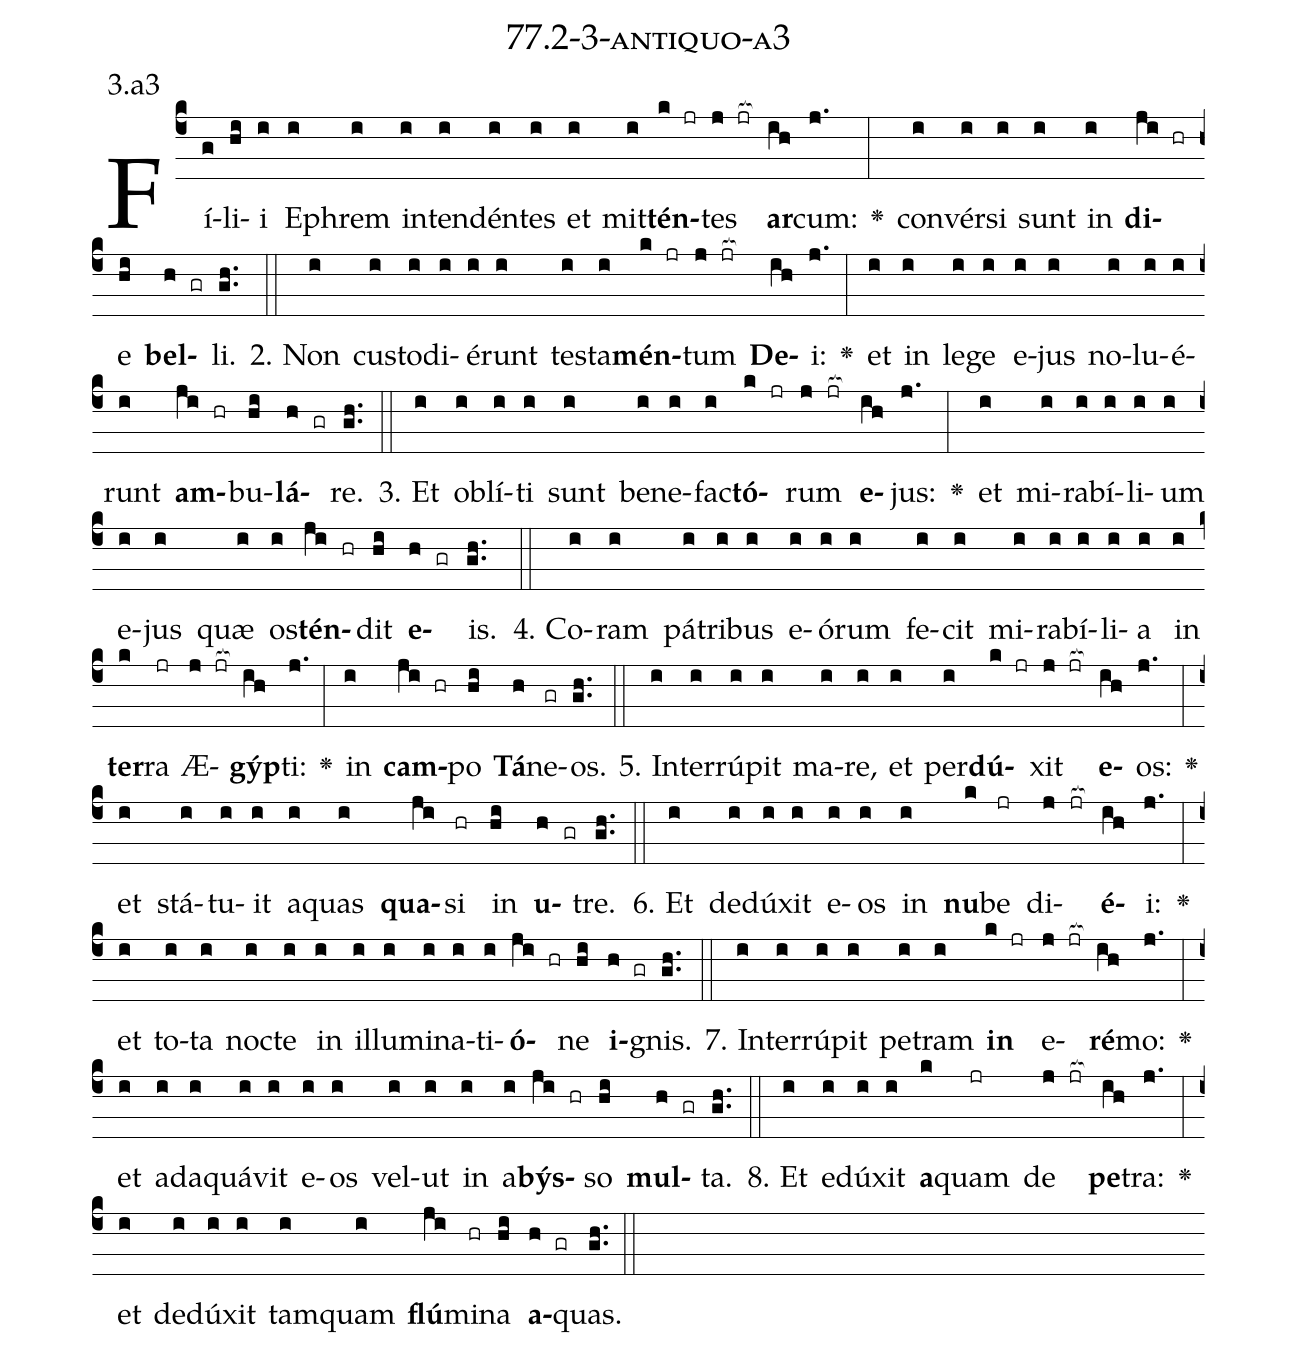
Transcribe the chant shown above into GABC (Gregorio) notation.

name: 77.2-3-antiquo-a3;
annotation: 3.a3;
%%
(c4)Fí(g)li(hi)i(i) E(i)phrem(i) in(i)ten(i)dén(i)tes(i) et(i) mit(i)<b>tén</b>(k jr)tes(j jr[ocb:1{]) <b>ar</b>(ih[ocb:0}])cum:(j.) <v>\greheightstar</v>(:) con(i)vér(i)si(i) sunt(i) in(i) <b>di</b>(ji hr)e(hi) <b>bel</b>(h gr)li.(gh..) (::)
2. Non(i) cus(i)to(i)di(i)é(i)runt(i) tes(i)ta(i)<b>mén</b>(k jr)tum(j jr[ocb:1{]) <b>De</b>(ih[ocb:0}])i:(j.) <v>\greheightstar</v>(:) et(i) in(i) le(i)ge(i) e(i)jus(i) no(i)lu(i)é(i)runt(i) <b>am</b>(ji hr)bu(hi)<b>lá</b>(h gr)re.(gh..) (::)
3. Et(i) ob(i)lí(i)ti(i) sunt(i) be(i)ne(i)fac(i)<b>tó</b>(k jr)rum(j jr[ocb:1{]) <b>e</b>(ih[ocb:0}])jus:(j.) <v>\greheightstar</v>(:) et(i) mi(i)ra(i)bí(i)li(i)um(i) e(i)jus(i) quæ(i) os(i)<b>tén</b>(ji hr)dit(hi) <b>e</b>(h gr)is.(gh..) (::)
4. Co(i)ram(i) pá(i)tri(i)bus(i) e(i)ó(i)rum(i) fe(i)cit(i) mi(i)ra(i)bí(i)li(i)a(i) in(i) <b>ter</b>(k)ra(jr) Æ(j jr[ocb:1{])<b>gýp</b>(ih[ocb:0}])ti:(j.) <v>\greheightstar</v>(:) in(i) <b>cam</b>(ji hr)po(hi) <b>Tá</b>(h)ne(gr)os.(gh..) (::)
5. In(i)ter(i)rú(i)pit(i) ma(i)re,(i) et(i) per(i)<b>dú</b>(k jr)xit(j jr[ocb:1{]) <b>e</b>(ih[ocb:0}])os:(j.) <v>\greheightstar</v>(:) et(i) stá(i)tu(i)it(i) a(i)quas(i) <b>qua</b>(ji)si(hr) in(hi) <b>u</b>(h gr)tre.(gh..) (::)
6. Et(i) de(i)dú(i)xit(i) e(i)os(i) in(i) <b>nu</b>(k)be(jr) di(j jr[ocb:1{])<b>é</b>(ih[ocb:0}])i:(j.) <v>\greheightstar</v>(:) et(i) to(i)ta(i) noc(i)te(i) in(i) il(i)lu(i)mi(i)na(i)ti(i)<b>ó</b>(ji hr)ne(hi) <b>i</b>(h gr)gnis.(gh..) (::)
7. In(i)ter(i)rú(i)pit(i) pe(i)tram(i) <b>in</b>(k jr) e(j jr[ocb:1{])<b>ré</b>(ih[ocb:0}])mo:(j.) <v>\greheightstar</v>(:) et(i) ad(i)a(i)quá(i)vit(i) e(i)os(i) vel(i)ut(i) in(i) a(i)<b>býs</b>(ji hr)so(hi) <b>mul</b>(h gr)ta.(gh..) (::)
8. Et(i) e(i)dú(i)xit(i) <b>a</b>(k)quam(jr) de(j jr[ocb:1{]) <b>pe</b>(ih[ocb:0}])tra:(j.) <v>\greheightstar</v>(:) et(i) de(i)dú(i)xit(i) tam(i)quam(i) <b>flú</b>(ji)mi(hr)na(hi) <b>a</b>(h gr)quas.(gh..) (::)
